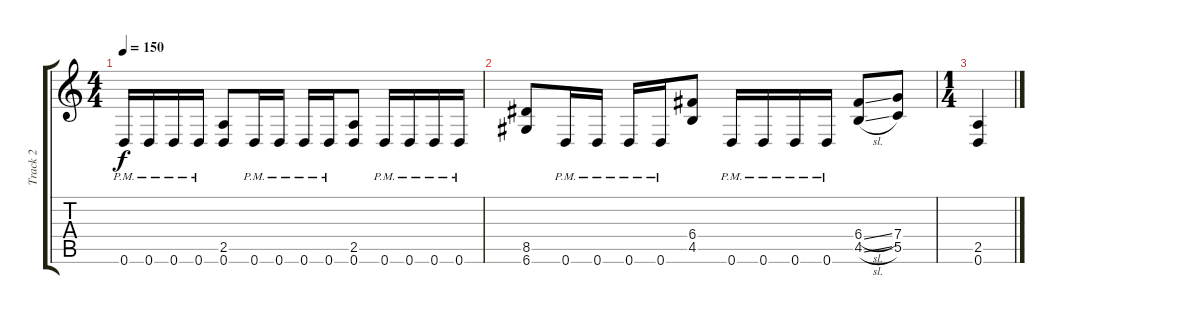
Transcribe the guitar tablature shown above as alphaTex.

\track ("Track 2" "Track 2") {instrument distortionguitar}
\staff {score tabs}
\tuning (D4 A3 F3 C3 G2 D2) {hide}
\ts (4 4)
\tempo 150
\clef g2
\ks c
0.6{pm}.16{dy f} 0.6{pm}.16 0.6{pm}.16 0.6{pm}.16 (2.5 0.6).8 0.6{pm}.16 0.6{pm}.16 0.6{pm}.16 0.6{pm}.16 (2.5 0.6).8 0.6{pm}.16 0.6{pm}.16 0.6{pm}.16 0.6{pm}.16 |
(8.5 6.6).8 0.6{pm}.16 0.6{pm}.16 0.6{pm}.16 0.6{pm}.16 (6.4 4.5).8 0.6{pm}.16 0.6{pm}.16 0.6{pm}.16 0.6{pm}.16 (6.4{sl} 4.5{sl}).8 (7.4 5.5).8 |
\ts (1 4)
(2.5 0.6).4
